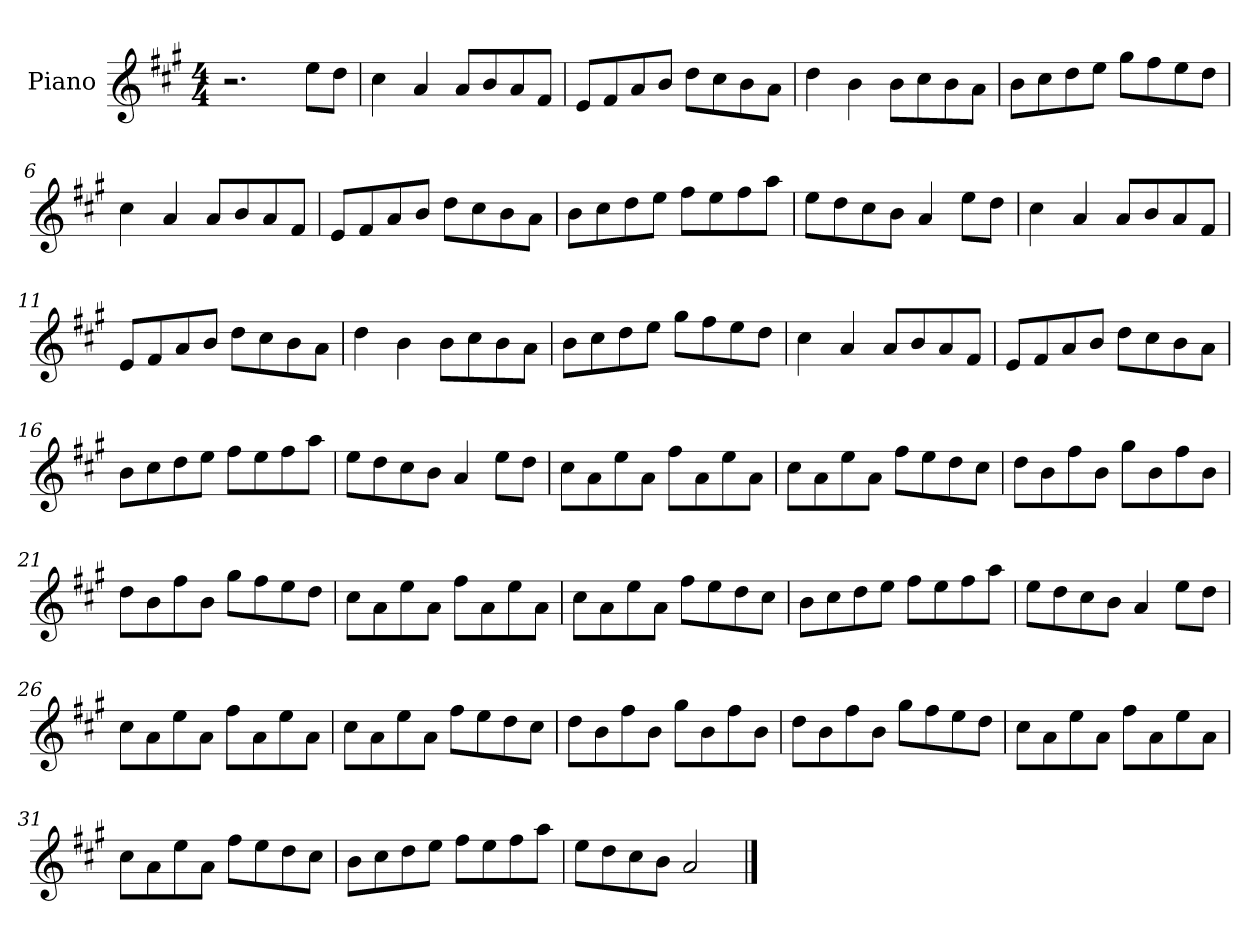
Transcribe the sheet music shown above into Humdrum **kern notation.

**kern
*part1
*staff1
*I"Piano
*I'Pno
*clefG2
*k[f#c#g#]
*M4/4
=1
2.r
8ee\L
8dd\J
=2
4cc#\
4a/
8a/L
8b/
8a/
8f#/J
=3
8e/L
8f#/
8a/
8b/J
8dd\L
8cc#\
8b\
8a\J
=4
4dd\
4b\
8b\L
8cc#\
8b\
8a\J
=5
8b\L
8cc#\
8dd\
8ee\J
8gg#\L
8ff#\
8ee\
8dd\J
=6
4cc#\
4a/
8a/L
8b/
8a/
8f#/J
=7
8e/L
8f#/
8a/
8b/J
8dd\L
8cc#\
8b\
8a\J
=8
8b\L
8cc#\
8dd\
8ee\J
8ff#\L
8ee\
8ff#\
8aa\J
=9
8ee\L
8dd\
8cc#\
8b\J
4a/
8ee\L
8dd\J
=10
4cc#\
4a/
8a/L
8b/
8a/
8f#/J
=11
8e/L
8f#/
8a/
8b/J
8dd\L
8cc#\
8b\
8a\J
=12
4dd\
4b\
8b\L
8cc#\
8b\
8a\J
=13
8b\L
8cc#\
8dd\
8ee\J
8gg#\L
8ff#\
8ee\
8dd\J
=14
4cc#\
4a/
8a/L
8b/
8a/
8f#/J
=15
8e/L
8f#/
8a/
8b/J
8dd\L
8cc#\
8b\
8a\J
=16
8b\L
8cc#\
8dd\
8ee\J
8ff#\L
8ee\
8ff#\
8aa\J
=17
8ee\L
8dd\
8cc#\
8b\J
4a/
8ee\L
8dd\J
=18
8cc#\L
8a\
8ee\
8a\J
8ff#\L
8a\
8ee\
8a\J
=19
8cc#\L
8a\
8ee\
8a\J
8ff#\L
8ee\
8dd\
8cc#\J
=20
8dd\L
8b\
8ff#\
8b\J
8gg#\L
8b\
8ff#\
8b\J
=21
8dd\L
8b\
8ff#\
8b\J
8gg#\L
8ff#\
8ee\
8dd\J
=22
8cc#\L
8a\
8ee\
8a\J
8ff#\L
8a\
8ee\
8a\J
=23
8cc#\L
8a\
8ee\
8a\J
8ff#\L
8ee\
8dd\
8cc#\J
=24
8b\L
8cc#\
8dd\
8ee\J
8ff#\L
8ee\
8ff#\
8aa\J
=25
8ee\L
8dd\
8cc#\
8b\J
4a/
8ee\L
8dd\J
=26
8cc#\L
8a\
8ee\
8a\J
8ff#\L
8a\
8ee\
8a\J
=27
8cc#\L
8a\
8ee\
8a\J
8ff#\L
8ee\
8dd\
8cc#\J
=28
8dd\L
8b\
8ff#\
8b\J
8gg#\L
8b\
8ff#\
8b\J
=29
8dd\L
8b\
8ff#\
8b\J
8gg#\L
8ff#\
8ee\
8dd\J
=30
8cc#\L
8a\
8ee\
8a\J
8ff#\L
8a\
8ee\
8a\J
=31
8cc#\L
8a\
8ee\
8a\J
8ff#\L
8ee\
8dd\
8cc#\J
=32
8b\L
8cc#\
8dd\
8ee\J
8ff#\L
8ee\
8ff#\
8aa\J
=33
8ee\L
8dd\
8cc#\
8b\J
2a/
==
*-
